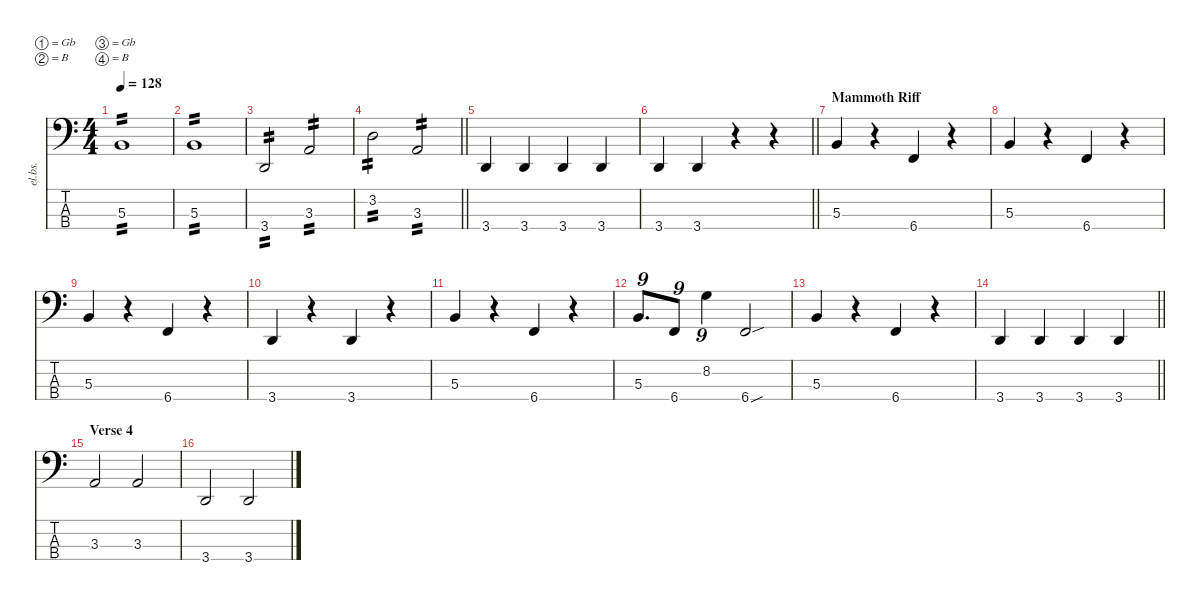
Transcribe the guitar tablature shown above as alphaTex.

\defaultSystemsLayout 4
\hideDynamics
\bracketExtendMode nobrackets
\otherSystemsTrackNameOrientation horizontal
\track ("Bass" "el.bs.") {instrument electricbasspick}
\staff {score tabs}
\tuning (Gb2 B1 Gb1 B0)
\ts (4 4)
\tempo 128
\clef f4
\ks c
5.3.1{tp 2 dy f beam Up} |
5.3.1{tp 2 beam Up} |
3.4.2{tp 2 beam Up} 3.3.2{tp 2 beam Up} |
\barLineRight lightlight
3.2.2{tp 2 beam Down} 3.3.2{tp 2 beam Up} |
3.4.4{beam Up} 3.4.4{beam Up} 3.4.4{beam Up} 3.4.4{beam Up} |
\barLineRight lightlight
3.4.4{beam Up} 3.4.4{beam Up} r.4{beam Up} r.4{beam Up} |
\section ("" "Mammoth Riff")
5.3.4{beam Up} r.4{beam Up} 6.4.4{beam Up} r.4{beam Up} |
5.3.4{beam Up} r.4{beam Up} 6.4.4{beam Up} r.4{beam Up} |
5.3.4{beam Up} r.4{beam Up} 6.4.4{beam Up} r.4{beam Up} |
3.4.4{beam Up} r.4{beam Up} 3.4.4{beam Up} r.4{beam Up} |
5.3.4{beam Up} r.4{beam Up} 6.4.4{beam Up} r.4{beam Up} |
5.3.8{d tu (9 8) beam Up} 6.4.8{tu (9 8) beam Up} 8.2.4{tu (9 8) beam Down} 6.4{sou}.2{beam Up} |
5.3.4{beam Up} r.4{beam Up} 6.4.4{beam Up} r.4{beam Up} |
\barLineRight lightlight
3.4.4{beam Up} 3.4.4{beam Up} 3.4.4{beam Up} 3.4.4{beam Up} |
\section ("" "Verse 4")
3.3.2{beam Up} 3.3.2{beam Up} |
3.4.2{beam Up} 3.4.2{beam Up}
